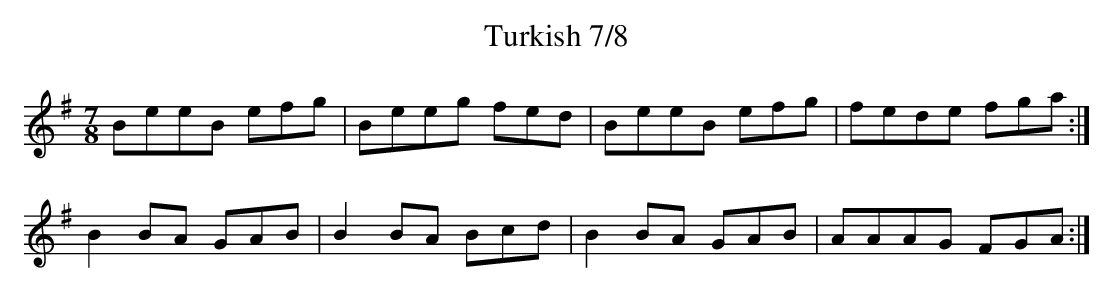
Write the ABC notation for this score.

X:1
T:Turkish 7/8
M:7/8
L:1/8
K:Em
BeeB  efg | Beeg  fed | BeeB  efg | fede fga :|
B2 BA GAB | B2 BA Bcd | B2 BA GAB | AAAG FGA :|]
